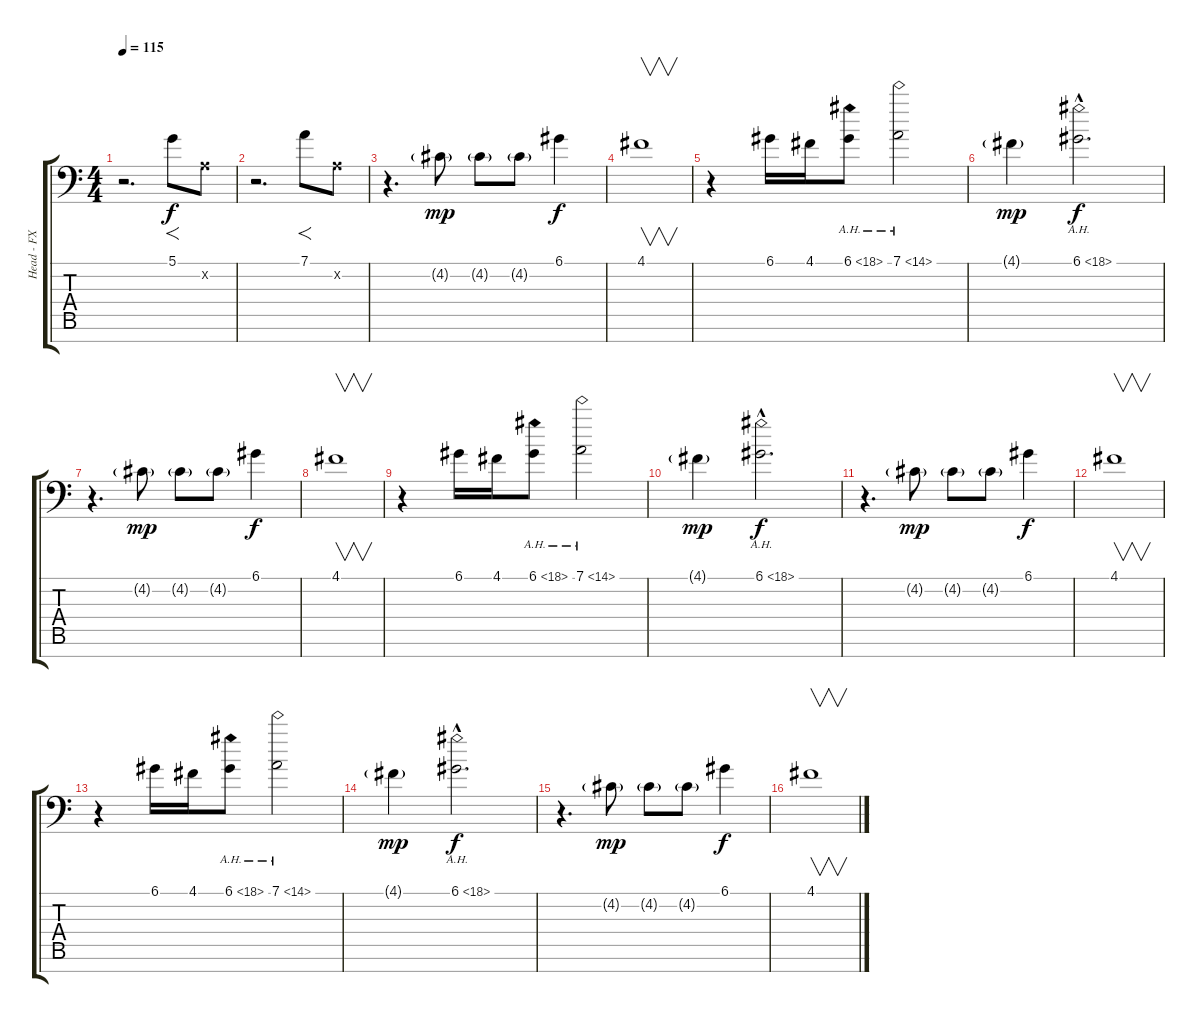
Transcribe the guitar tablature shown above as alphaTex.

\track ("Head - FX" "Head - FX") {instrument lead2sawtooth}
\staff {score tabs}
\tuning (D4 A3 F3 C3 G2 D2 A1) {hide}
\ts (4 4)
\tempo 115
\clef f4
\ks c
r.2{d dy f} 5.1.8{f} 0.2{x}.8 |
r.2{d} 7.1.8{f} 0.2{x}.8 |
r.4{d volume 16 balance 8 instrument electricguitarjazz} 4.2{g}.8{dy mp} 4.2{g}.8 4.2{g}.8 6.1.4{dy f} |
4.1.1{v} |
r.4 6.1.16 4.1.16 6.1{ah 12}.8 7.1{ah 7}.2 |
4.1{g}.4{dy mp} 6.1{ah 12 hac}.2{d dy f} |
r.4{d} 4.2{g}.8{dy mp} 4.2{g}.8 4.2{g}.8 6.1.4{dy f} |
4.1.1{v} |
r.4 6.1.16 4.1.16 6.1{ah 12}.8 7.1{ah 7}.2 |
4.1{g}.4{dy mp} 6.1{ah 12 hac}.2{d dy f} |
r.4{d} 4.2{g}.8{dy mp} 4.2{g}.8 4.2{g}.8 6.1.4{dy f} |
4.1.1{v} |
r.4 6.1.16 4.1.16 6.1{ah 12}.8 7.1{ah 7}.2 |
4.1{g}.4{dy mp} 6.1{ah 12 hac}.2{d dy f} |
r.4{d} 4.2{g}.8{dy mp} 4.2{g}.8 4.2{g}.8 6.1.4{dy f} |
4.1.1{v}
